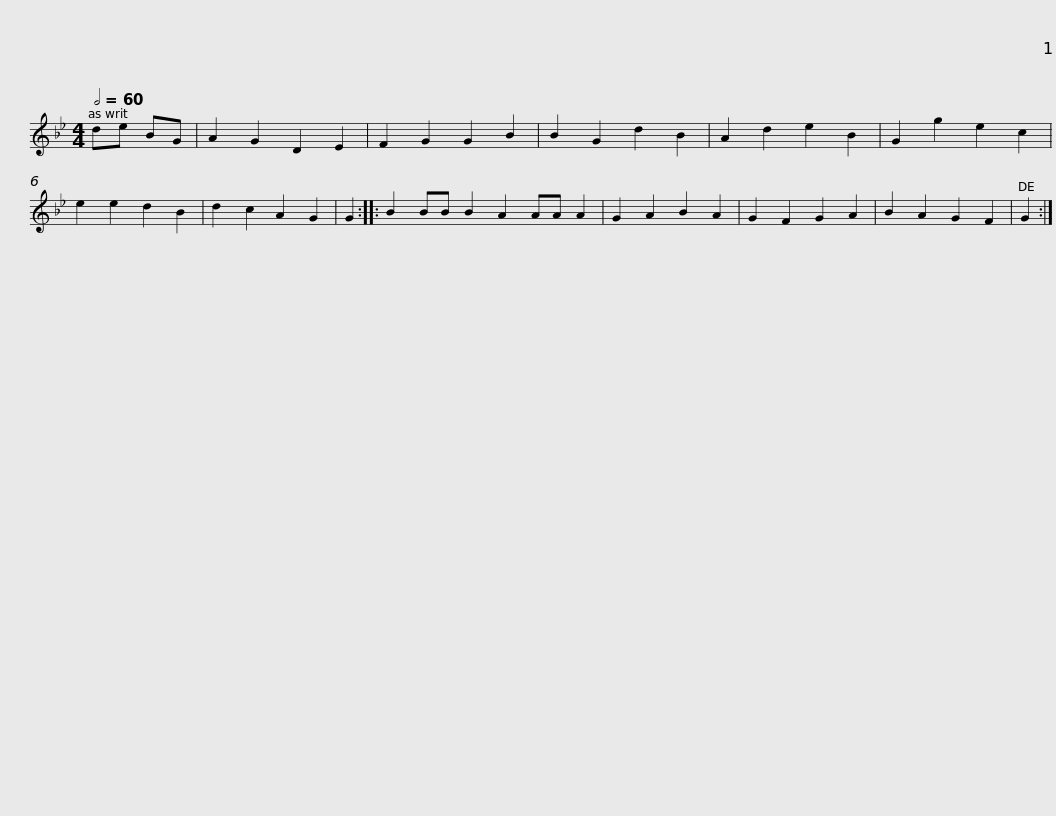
X:1
L:1/8
Q:1/2=60
M:4/4
I:linebreak $
K:Gmin
V:1 treble
V:1
 de BG | A2 G2 D2 E2 | F2 G2 G2 B2 | B2 G2 d2 B2 | A2 d2 e2 B2 | %5
 G2 g2 e2 c2 | e2 e2 d2 B2 | d2 c2 A2 G2 | G2 ::$ B2 BB B2 A2 AA A2 | %10
 G2 A2 B2 A2 | G2 F2 G2 A2 | B2 A2 G2 F2 | G2 :| %14
